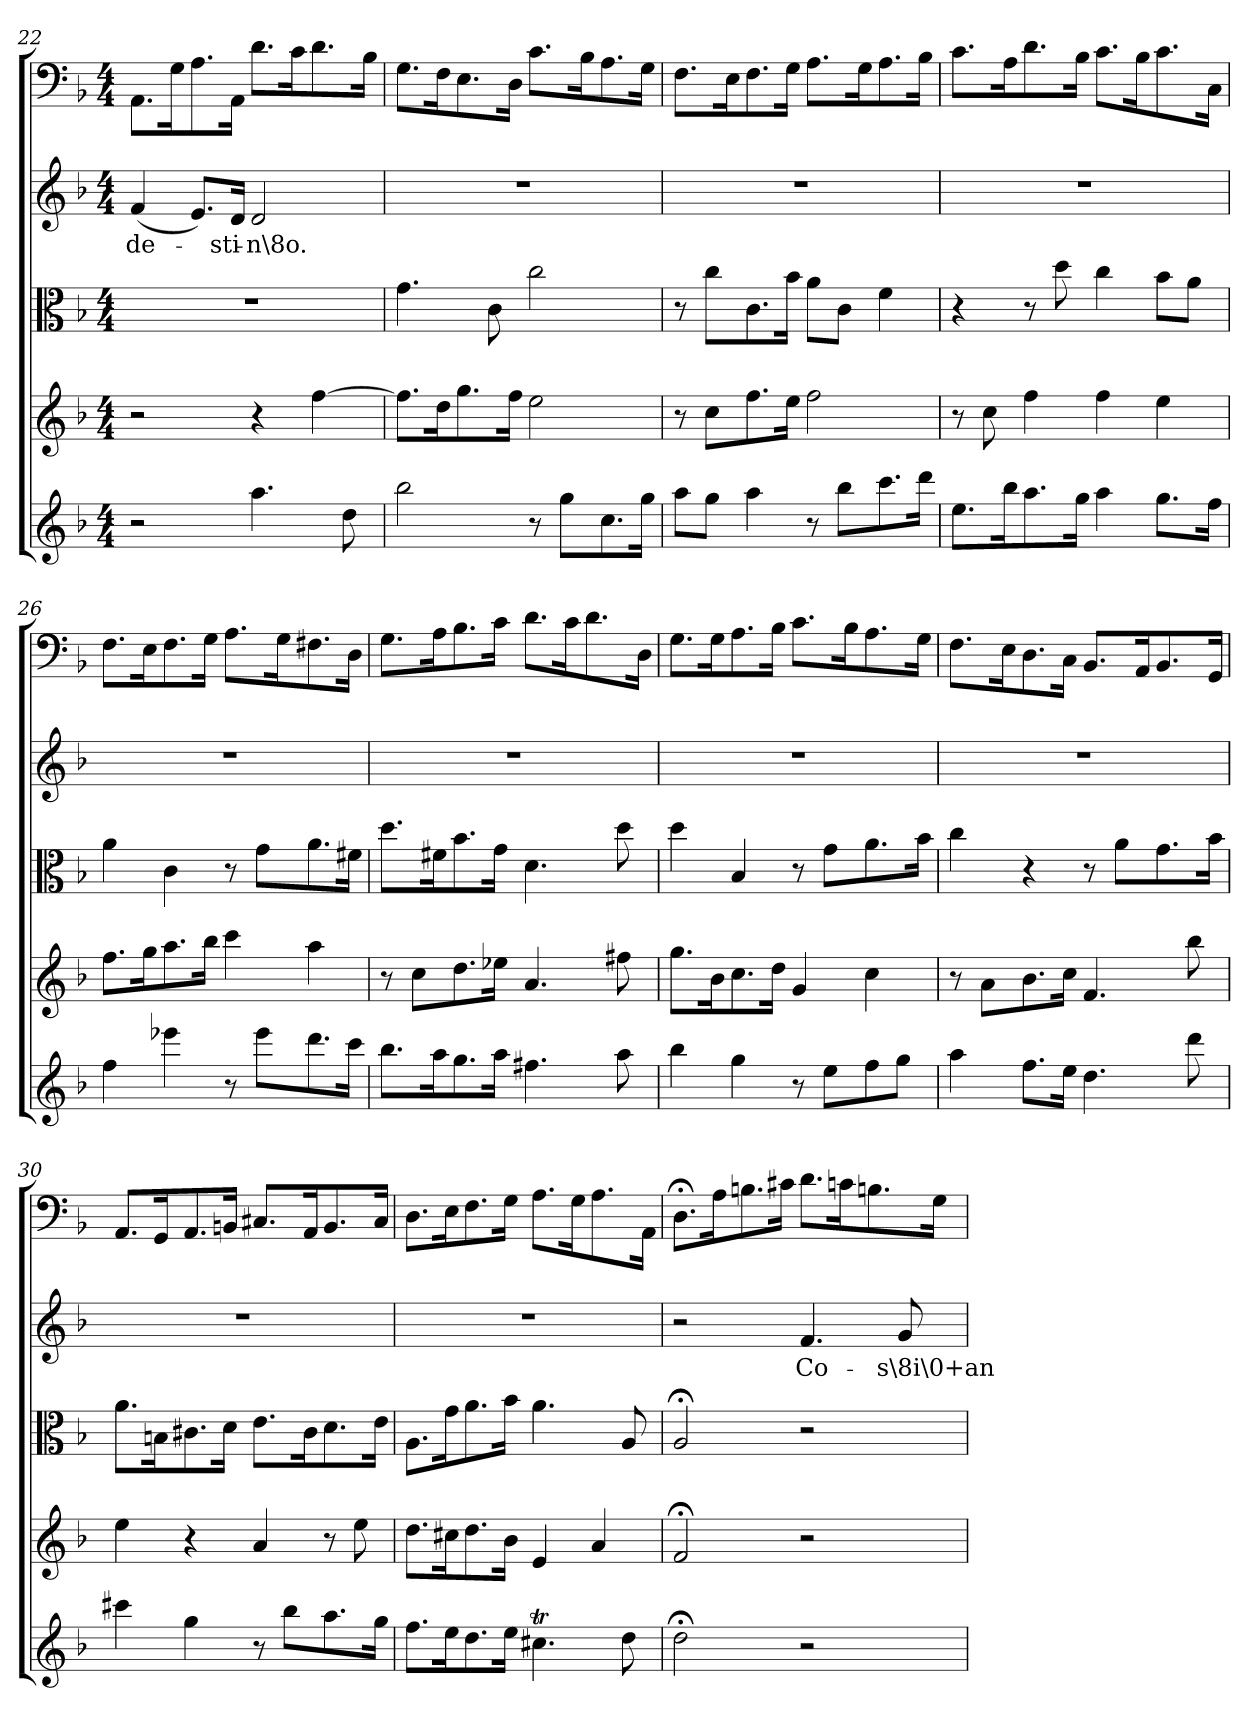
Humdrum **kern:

**kern	**kern	**kern	**kern	**text	**kern
*part5	*part4	*part3	*part2	*part2	*part1
*staff5	*staff4	*staff3	*staff2	*staff2	*staff1
*clefG2	*clefG2	*clefC3	*clefG2	*	*clefF4
*k[b-]	*k[b-]	*k[b-]	*k[b-]	*	*k[b-]
*d:	*d:	*d:	*d:	*	*d:
*M4/4	*M4/4	*M4/4	*M4/4	*	*M4/4
=22	=22	=22	=22	=22	=22
2r	2r	1r	(4f/	de-	8.AA\L
.	.	.	.	.	16G\K
.	.	.	8.e/L)	.	8.A\
.	.	.	16d/Jk	-sti-	16AA\Jk
4.aa\	4r	.	2d/	-n\8o.	8.d\L
.	.	.	.	.	16c\K
.	[4ff\	.	.	.	8.d\
8dd\	.	.	.	.	.
.	.	.	.	.	16B-\Jk
=23	=23	=23	=23	=23	=23
2bb-\	8.ff\L]	4.g\	1r	.	8.G\L
.	16dd\K	.	.	.	16F\K
.	8.gg\	.	.	.	8.E\
.	.	8c\	.	.	.
.	16ff\Jk	.	.	.	16D\Jk
8r	2ee\	2cc\	.	.	8.c\L
8gg\L	.	.	.	.	.
.	.	.	.	.	16B-\K
8.cc\	.	.	.	.	8.A\
16gg\Jk	.	.	.	.	16G\Jk
=24	=24	=24	=24	=24	=24
8aa\L	8r	8r	1r	.	8.F\L
8gg\J	8cc\L	8cc\L	.	.	.
.	.	.	.	.	16E\K
4aa\	8.ff\	8.c\	.	.	8.F\
.	16ee\Jk	16b-\Jk	.	.	16G\Jk
8r	2ff\	8a\L	.	.	8.A\L
8bb-\L	.	8c\J	.	.	.
.	.	.	.	.	16G\K
8.ccc\	.	4f\	.	.	8.A\
16ddd\Jk	.	.	.	.	16B-\Jk
=25	=25	=25	=25	=25	=25
8.ee\L	8r	4r	1r	.	8.c\L
.	8cc\	.	.	.	.
16bb-\K	.	.	.	.	16A\K
8.aa\	4ff\	8r	.	.	8.d\
.	.	8dd\	.	.	.
16gg\Jk	.	.	.	.	16B-\Jk
4aa\	4ff\	4cc\	.	.	8.c\L
.	.	.	.	.	16B-\K
8.gg\L	4ee\	8b-\L	.	.	8.c\
.	.	8a\J	.	.	.
16ff\Jk	.	.	.	.	16C\Jk
=26	=26	=26	=26	=26	=26
4ff\	8.ff\L	4a\	1r	.	8.F\L
.	16gg\K	.	.	.	16E\K
4eee-X\	8.aa\	4c\	.	.	8.F\
.	16bb-\Jk	.	.	.	16G\Jk
8r	4ccc\	8r	.	.	8.A\L
8eee-\L	.	8g\L	.	.	.
.	.	.	.	.	16G\K
8.ddd\	4aa\	8.a\	.	.	8.F#X\
16ccc\Jk	.	16f#X\Jk	.	.	16D\Jk
=27	=27	=27	=27	=27	=27
8.bb-\L	8r	8.dd\L	1r	.	8.G\L
.	8cc\L	.	.	.	.
16aa\K	.	16f#X\K	.	.	16A\K
8.gg\	8.dd\	8.b-\	.	.	8.B-\
16aa\Jk	16ee-X\Jk	16g\Jk	.	.	16c\Jk
4.ff#X\	4.a/	4.d\	.	.	8.d\L
.	.	.	.	.	16c\K
.	.	.	.	.	8.d\
8aa\	8ff#X\	8dd\	.	.	.
.	.	.	.	.	16D\Jk
=28	=28	=28	=28	=28	=28
4bb-\	8.gg\L	4dd\	1r	.	8.G\L
.	16b-\K	.	.	.	16G\K
4gg\	8.cc\	4B-/	.	.	8.A\
.	16dd\Jk	.	.	.	16B-\Jk
8r	4g/	8r	.	.	8.c\L
8ee\L	.	8g\L	.	.	.
.	.	.	.	.	16B-\K
8ff\	4cc\	8.a\	.	.	8.A\
8gg\J	.	.	.	.	.
.	.	16b-\Jk	.	.	16G\Jk
=29	=29	=29	=29	=29	=29
4aa\	8r	4cc\	1r	.	8.F\L
.	8a\L	.	.	.	.
.	.	.	.	.	16E\K
8.ff\L	8.b-\	4r	.	.	8.D\
16ee\Jk	16cc\Jk	.	.	.	16C\Jk
4.dd\	4.f/	8r	.	.	8.BB-/L
.	.	8a\L	.	.	.
.	.	.	.	.	16AA/K
.	.	8.g\	.	.	8.BB-/
8ddd\	8bb-\	.	.	.	.
.	.	16b-\Jk	.	.	16GG/Jk
=30	=30	=30	=30	=30	=30
4ccc#X\	4ee\	8.a\L	1r	.	8.AA/L
.	.	16Bn\K	.	.	16GG/K
4gg\	4r	8.c#X\	.	.	8.AA/
.	.	16d\Jk	.	.	16BBn/Jk
8r	4a/	8.e\L	.	.	8.C#X/L
8bb-\L	.	.	.	.	.
.	.	16c#\K	.	.	16AA/K
8.aa\	8r	8.d\	.	.	8.BB/
.	8ee\	.	.	.	.
16gg\Jk	.	16e\Jk	.	.	16C#/Jk
=31	=31	=31	=31	=31	=31
8.ff\L	8.dd\L	8.A\L	1r	.	8.D\L
16ee\K	16cc#X\K	16g\K	.	.	16E\K
8.dd\	8.dd\	8.a\	.	.	8.F\
16ee\Jk	16b-\Jk	16b-\Jk	.	.	16G\Jk
4.cc#Xt\	4e/	4.a\	.	.	8.A\L
.	.	.	.	.	16G\K
.	4a/	.	.	.	8.A\
8dd\	.	8A/	.	.	.
.	.	.	.	.	16AA\Jk
=32	=32	=32	=32	=32	=32
2dd;<\	2f;</	2A;</	2r	.	8.D;<\L
.	.	.	.	.	16A\K
.	.	.	.	.	8.Bn\
.	.	.	.	.	16c#X\Jk
2r	2r	2r	4.f/	Co-	8.d\L
.	.	.	.	.	16cn\K
.	.	.	.	.	8.Bn\
.	.	.	8g/	-s\8i\0+an-	.
.	.	.	.	.	16G\Jk
=	=	=	=	=	=
*-	*-	*-	*-	*-	*-
